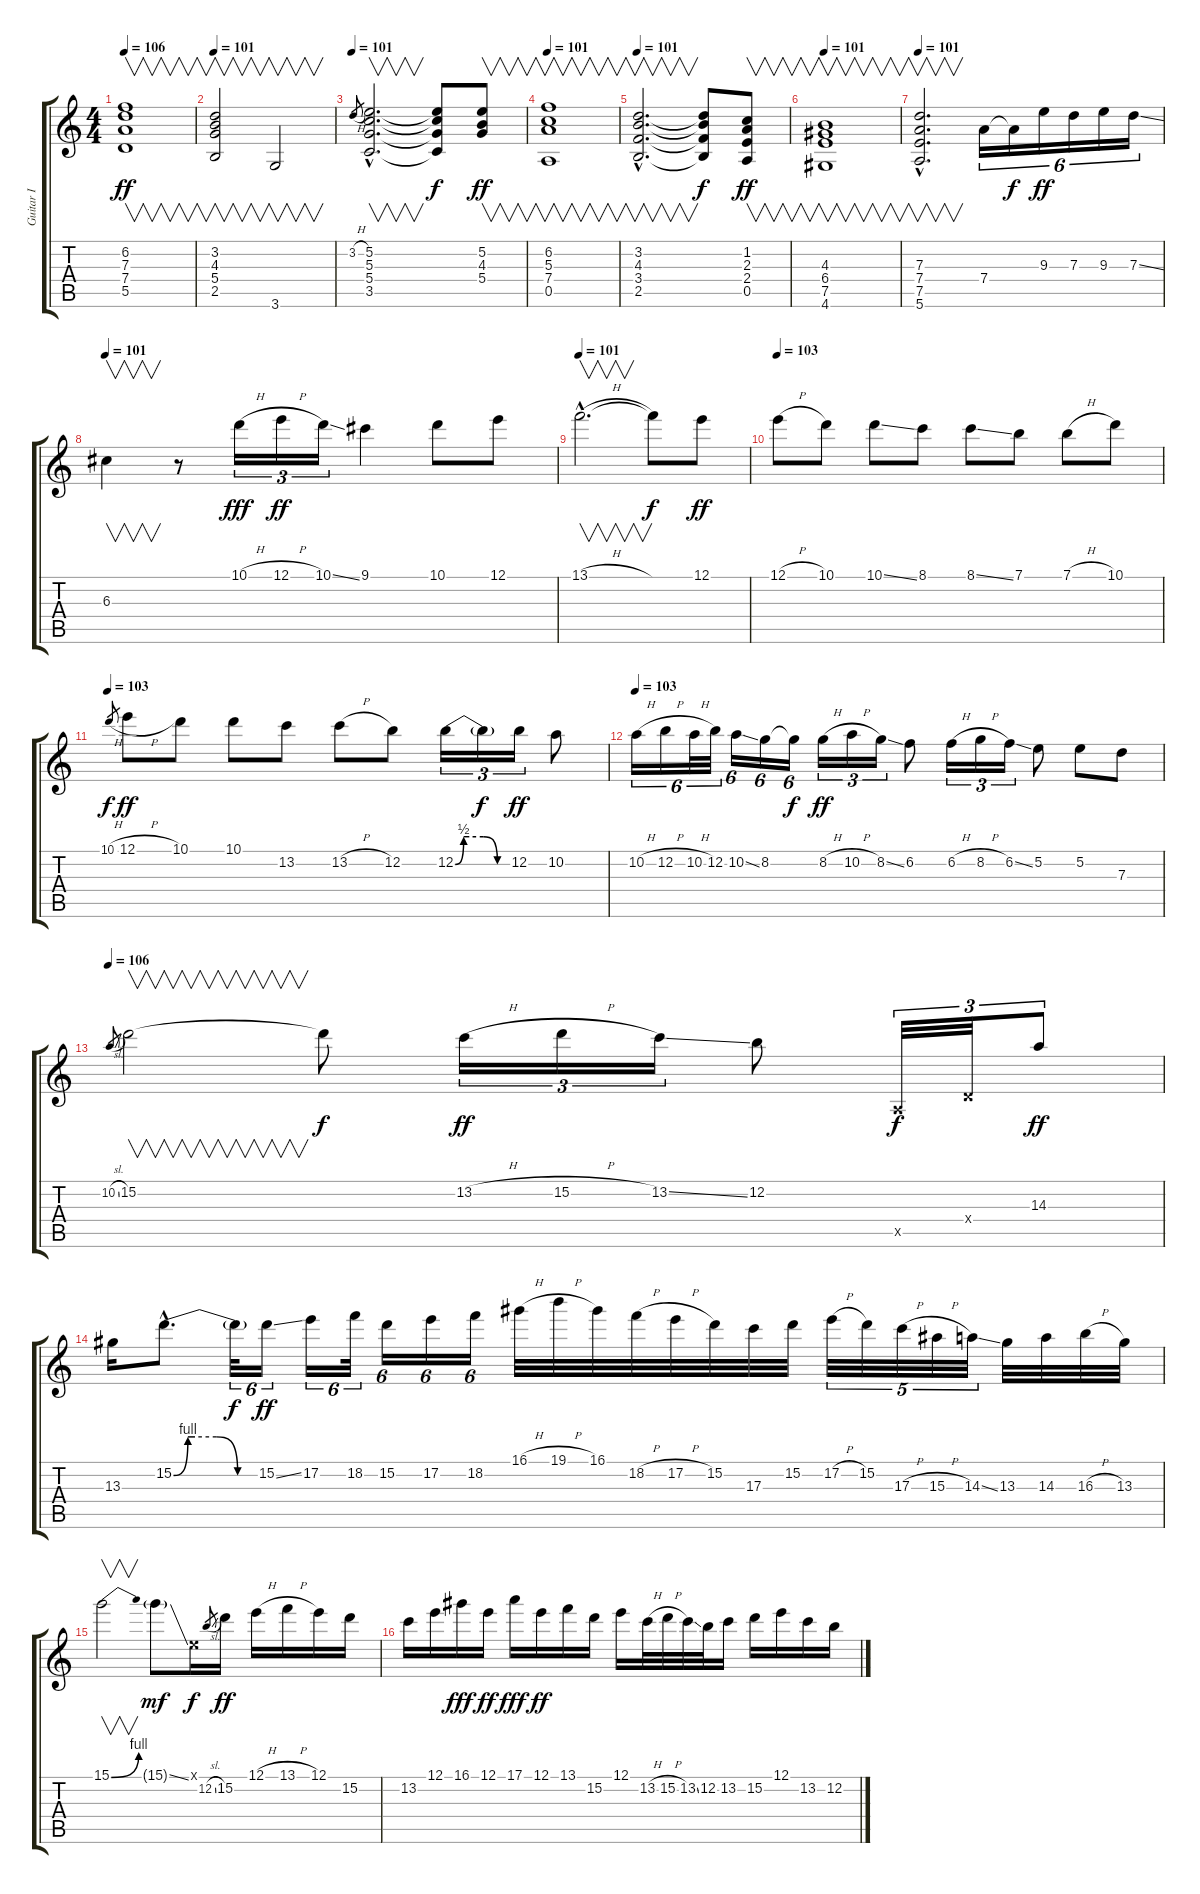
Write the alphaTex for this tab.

\track ("Guitar I" "Guitar I") {instrument overdrivenguitar}
\staff {score tabs}
\tuning (E4 B3 G3 D3 A2 E2) {hide}
\ts (4 4)
\tempo 106
\clef g2
\ks c
(6.2 7.3 7.4 5.5).1{v dy ff} |
\tempo 101
(3.2 4.3 5.4 2.5).2{v} 3.6.2{v} |
\tempo 101
3.2{h}.8{gr} (5.2{hac} 5.3{hac} 5.4{hac} 3.5{hac}).2{v d} (5.2{t} 5.3{t} 5.4{t} 3.5{t}).8{dy f} (5.2 4.3 5.4).8{v dy ff} |
\tempo 101
(6.2 5.3 7.4 0.5).1{v} |
\tempo 101
(3.2{hac} 4.3{hac} 3.4{hac} 2.5{hac}).2{v d} (3.2{t} 4.3{t} 3.4{t} 2.5{t}).8{dy f} (1.2 2.3 2.4 0.5).8{v dy ff} |
\tempo 101
(4.3 6.4 7.5 4.6).1{v} |
\tempo 101
(7.3{hac} 7.4{hac} 7.5{hac} 5.6{hac}).2{v d} 7.4.16{tu (6 4)} 7.4{t}.16{tu (6 4) dy f} 9.3.16{tu (6 4) dy ff} 7.3.16{tu (6 4)} 9.3.16{tu (6 4)} 7.3{ss}.16{tu (6 4)} |
\tempo 101
6.3.4{v} r.8 10.1{h}.16{tu (3 2) dy fff} 12.1{h}.16{tu (3 2) dy ff} 10.1{ss}.16{tu (3 2)} 9.1.4 10.1.8 12.1.8 |
\tempo 101
13.1{h hac}.2{v d} 13.1{t}.8{dy f} 12.1.8{dy ff} |
\tempo 103
12.1{h}.8 10.1.8 10.1{ss}.8 8.1.8 8.1{ss}.8 7.1.8 7.1{h}.8 10.1.8 |
\tempo 103
10.1{h}.8{gr dy f} 12.1{h}.8{dy ff} 10.1.8 10.1.8 13.2.8 13.2{h}.8 12.2.8 12.2{be (custom 0 0 9 2 15 2 30 2 45 0 60 0)}.16{tu (3 2)} 12.2{t}.16{tu (3 2) dy f} 12.2.16{tu (3 2) dy ff} 10.2.8 |
\tempo 103
10.2{h}.16{tu (6 4)} 12.2{h}.16{tu (6 4)} 10.2{h}.32{tu (6 4)} 12.2.32{tu (6 4)} 10.2{ss}.16{tu (6 4)} 8.2.16{tu (6 4)} 8.2{t}.16{tu (6 4) dy f} 8.2{h}.16{tu (3 2) dy ff} 10.2{h}.16{tu (3 2)} 8.2{ss}.16{tu (3 2)} 6.2.8 6.2{h}.16{tu (3 2)} 8.2{h}.16{tu (3 2)} 6.2{ss}.16{tu (3 2)} 5.2.8 5.2.8 7.3.8 |
\tempo 106
10.2{sl}.8{gr} 15.2.2{v} 15.2{t}.8{dy f} 13.2{h}.16{tu (3 2) dy ff} 15.2{h}.16{tu (3 2)} 13.2{ss}.16{tu (3 2)} 12.2.8 0.5{x}.32{tu (3 2) dy f} 0.4{x}.32{tu (3 2)} 14.3.8{tu (3 2) dy ff} |
13.3.16 15.2{be (custom 0 0 10 4 15 4 30 4 45 0 60 0) hac}.8{d} 15.2{t}.32{tu (6 4) dy f} 15.2{ss}.16{tu (6 4) dy ff} 17.2.16{tu (6 4)} 18.2.32{tu (6 4)} 15.2.16{tu (6 4)} 17.2.16{tu (6 4)} 18.2.16{tu (6 4)} 16.1{h}.32 19.1{h}.32 16.1.32 18.2{h}.32 17.2{h}.32 15.2.32 17.3.32 15.2.32 17.2{h}.32{tu (5 4)} 15.2.32{tu (5 4)} 17.3{h}.32{tu (5 4)} 15.3{h}.32{tu (5 4)} 14.3{ss}.32{tu (5 4)} 13.3.32 14.3.32 16.3{h}.32 13.3.32 |
15.1{be (bend 0 0 60 4)}.2{v} 15.1{ss g}.8{dy mf} 0.1{x}.16{dy f} 12.2{sl}.8{gr} 15.2.16{dy ff} 12.1{h}.16 13.1{h}.16 12.1.16 15.2.16 |
13.2.16 12.1.16 16.1.16{dy fff} 12.1.16{dy ff} 17.1.16{dy fff} 12.1.16{dy ff} 13.1.16 15.2.16 12.1.16 13.2{h}.32 15.2{h}.32 13.2{ss}.32 12.2.32 13.2.16 15.2.16 12.1.16 13.2.16 12.2.16
